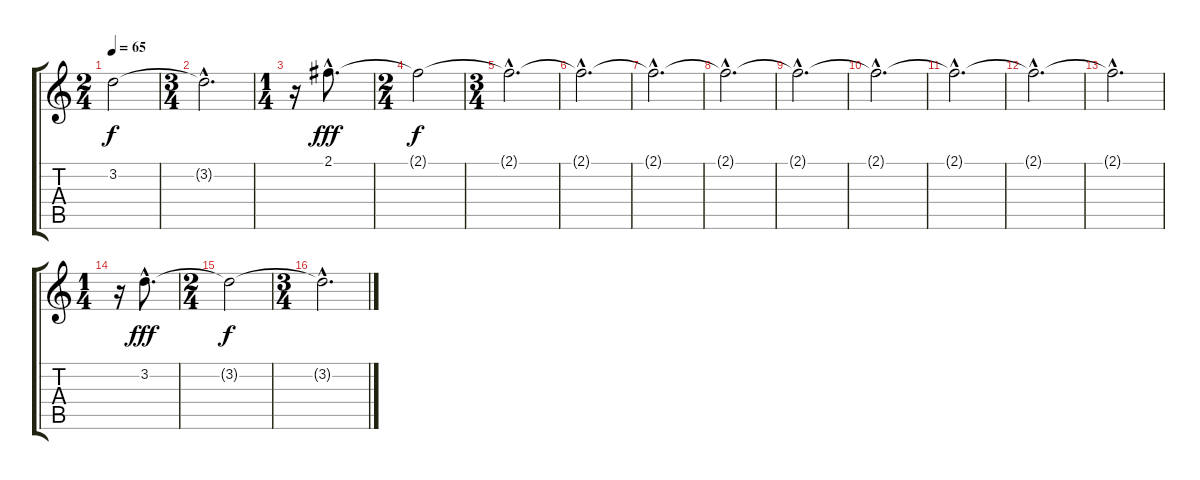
\track "" {instrument acousticguitarnylon}
\staff {score tabs}
\tuning (E4 B3 G3 D3 A2 E2) {hide}
\ts (2 4)
\tempo 65
\clef g2
\ks c
3.2{t}.2{dy f} |
\ts (3 4)
3.2{hac t}.2{d} |
\ts (1 4)
r.16 2.1{hac}.8{d dy fff} |
\ts (2 4)
2.1{t}.2{dy f} |
\ts (3 4)
2.1{hac t}.2{d} |
2.1{hac t}.2{d} |
2.1{hac t}.2{d} |
2.1{hac t}.2{d} |
2.1{hac t}.2{d} |
2.1{hac t}.2{d} |
2.1{hac t}.2{d} |
2.1{hac t}.2{d} |
2.1{hac t}.2{d} |
\ts (1 4)
r.16 3.2{hac}.8{d dy fff} |
\ts (2 4)
3.2{t}.2{dy f} |
\ts (3 4)
3.2{hac t}.2{d}
